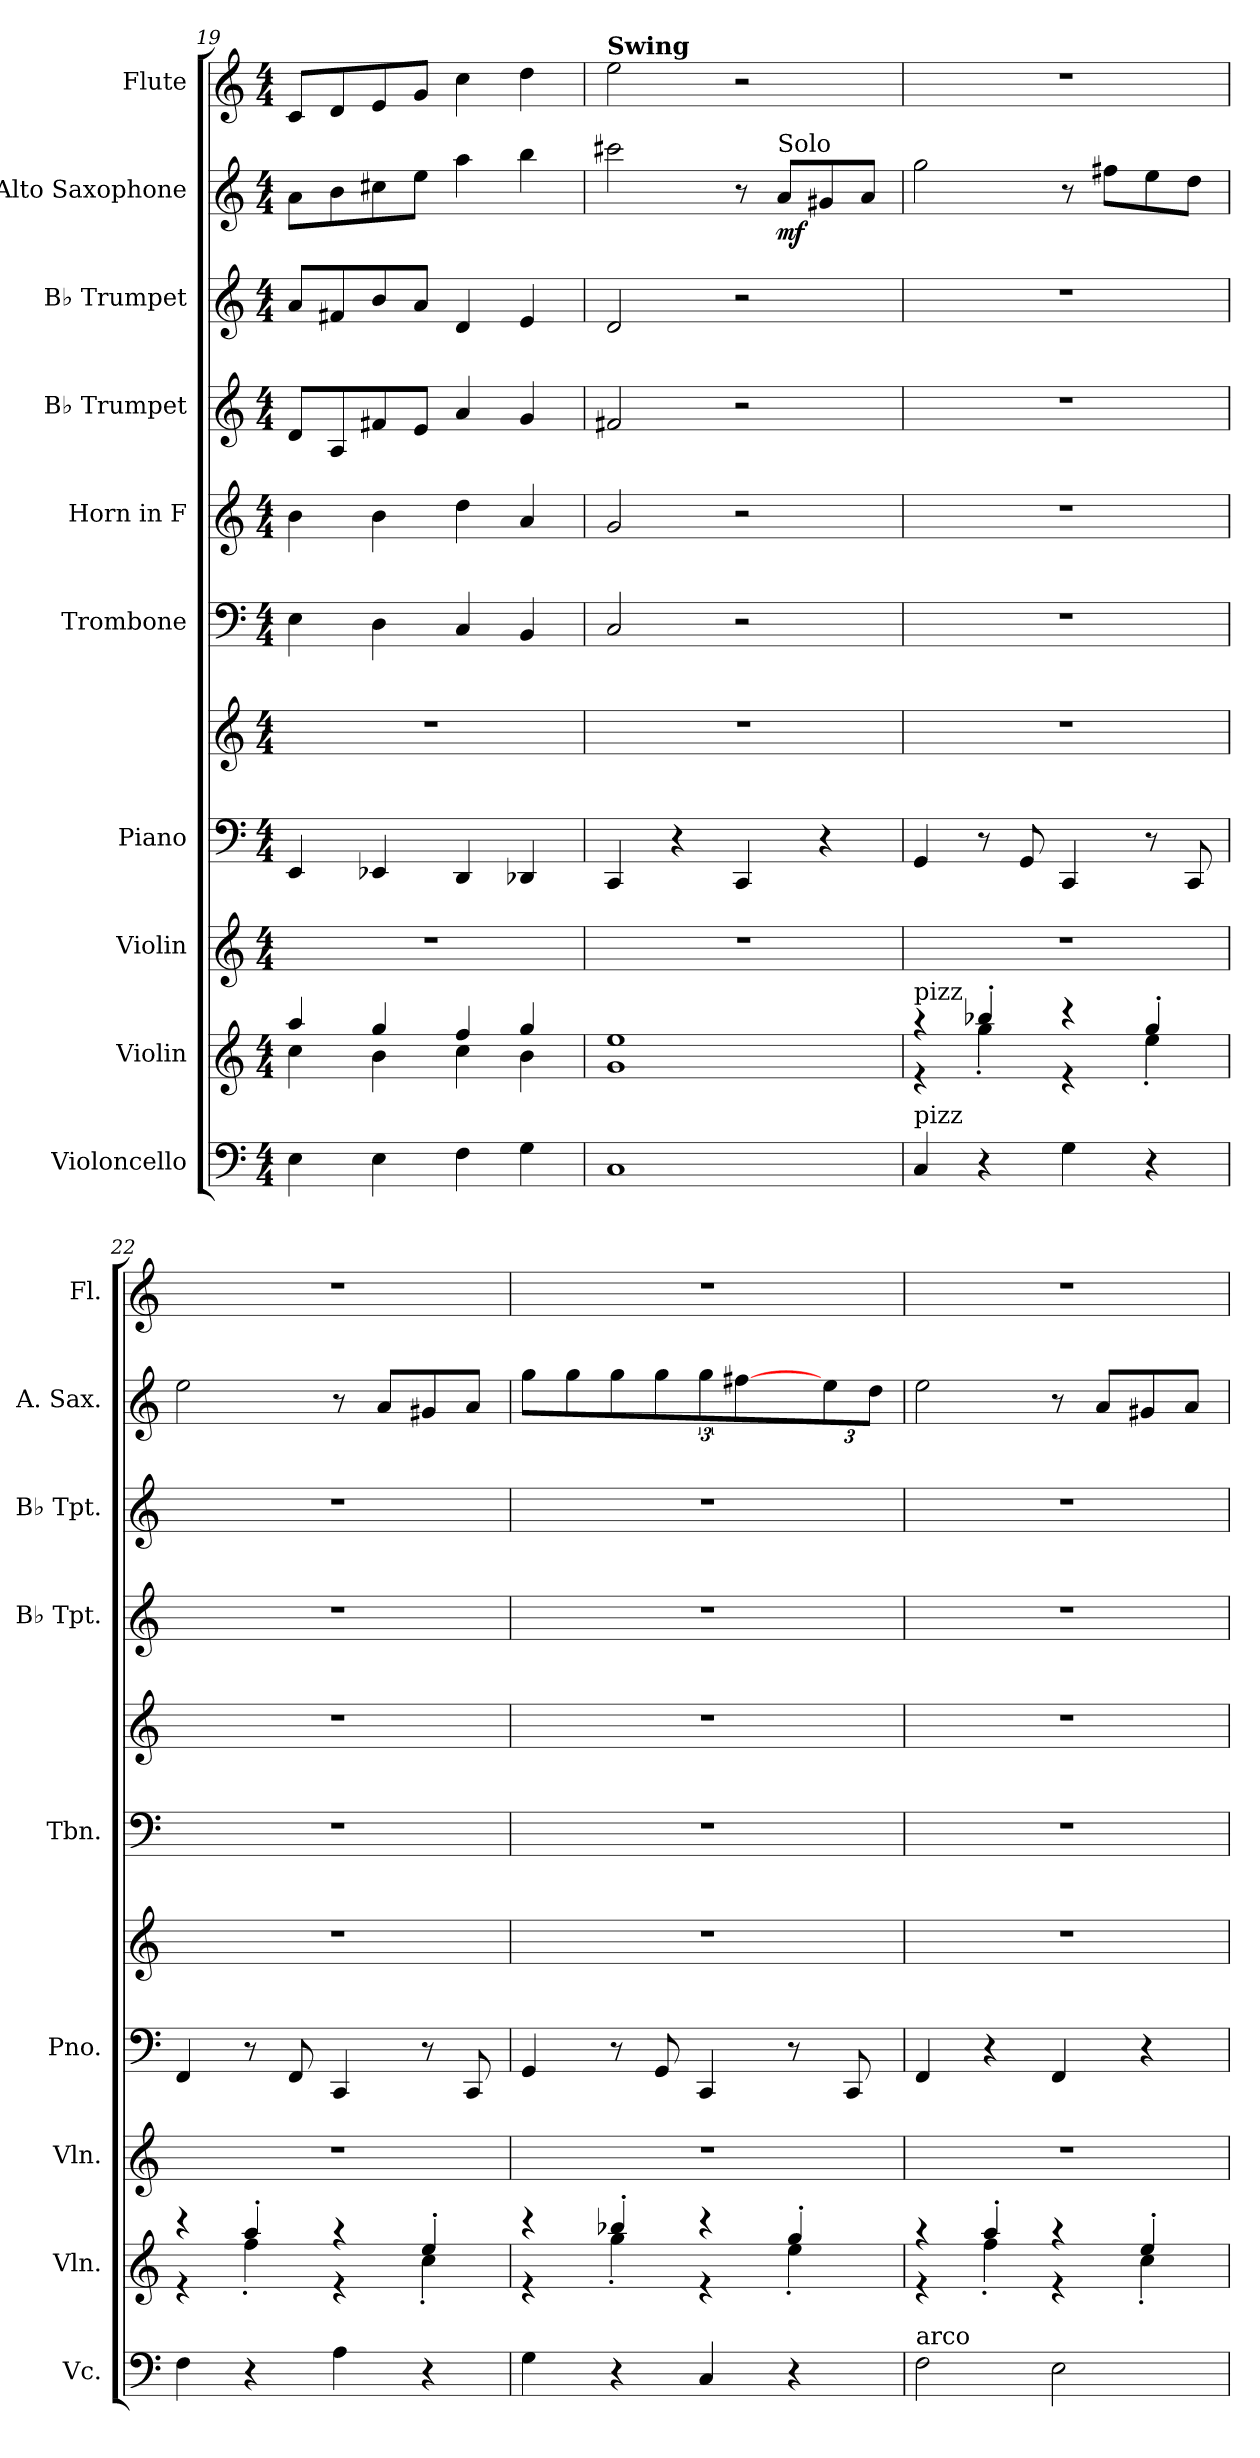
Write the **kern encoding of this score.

**kern	**kern	**kern	**kern	**kern	**kern	**kern	**kern	**kern	**kern	**dynam	**kern
*part10	*part9	*part8	*part7	*part7	*part6	*part5	*part4	*part3	*part2	*part2	*part1
*staff11	*staff10	*staff9	*staff8	*staff7	*staff6	*staff5	*staff4	*staff3	*staff2	*staff2	*staff1
*I"Violoncello	*I"Violin	*I"Violin	*I"Piano	*	*I"Trombone	*I"Horn in F	*I"B♭ Trumpet	*I"B♭ Trumpet	*I"Alto Saxophone	*	*I"Flute
*I'Vc.	*I'Vln.	*I'Vln.	*I'Pno.	*	*I'Tbn.	*	*I'B♭ Tpt.	*I'B♭ Tpt.	*I'A. Sax.	*	*I'Fl.
!!LO:PB:g=z
*clefF4	*clefG2	*clefG2	*clefF4	*clefG2	*clefF4	*clefG2	*clefG2	*clefG2	*clefG2	*	*clefG2
*	*	*	*	*	*	*ITrd4c7	*ITrd1c2	*ITrd1c2	*ITrd5c9	*	*
*k[]	*k[]	*k[]	*k[]	*k[]	*k[]	*k[b-]	*k[b-e-]	*k[b-e-]	*k[b-e-a-]	*	*k[]
*M4/4	*M4/4	*M4/4	*M4/4	*M4/4	*M4/4	*M4/4	*M4/4	*M4/4	*M4/4	*	*M4/4
=19	=19	=19	=19	=19	=19	=19	=19	=19	=19	=19	=19
*	*^	*	*	*	*	*	*	*	*	*	*
4E\	4aa/	4cc\	1r	4EE/	1r	4E\	4e\	8c/L	8g/L	8c\L	.	8c/L
.	.	.	.	.	.	.	.	8G/	8en/	8d\	.	8d/
4E\	4gg/	4b\	.	4EE-X/	.	4D\	4e\	8en/	8a/	8en\	.	8e/
.	.	.	.	.	.	.	.	8d/J	8g/J	8g\J	.	8g/J
4F\	4ff/	4cc\	.	4DD/	.	4C/	4g\	4g/	4c/	4cc\	.	4cc\
4G\	4gg/	4b\	.	4DD-X/	.	4BB/	4d/	4f/	4d/	4dd\	.	4dd\
=20	=20	=20	=20	=20	=20	=20	=20	=20	=20	=20	=20	=20
!	!	!	!	!	!	!	!	!	!	!	!	!LO:TX:a:B:t=Swing
1C	1ee	1g	1r	4CC/	1r	2C/	2c/	2en/	2c/	2een\	.	2ee\
.	.	.	.	4r	.	.	.	.	.	.	.	.
.	.	.	.	4CC/	.	2r	2r	2r	2r	8r	.	2r
!	!	!	!	!	!	!	!	!	!	!LO:TX:a:t=Solo	!	!
!	!	!	!	!	!	!	!	!	!	!	!LO:DY:b	!
.	.	.	.	.	.	.	.	.	.	8c/L	mf	.
.	.	.	.	4r	.	.	.	.	.	8Bn/	.	.
.	.	.	.	.	.	.	.	.	.	8c/J	.	.
=21	=21	=21	=21	=21	=21	=21	=21	=21	=21	=21	=21	=21
!	!LO:TX:a:t=pizz	!	!	!	!	!	!	!	!	!	!	!
!LO:TX:a:t=pizz	!	!	!	!	!	!	!	!	!	!	!	!
4C/	4r	4r	1r	4GG/	1r	1r	1r	1r	1r	2b-\	.	1r
4r	4bb-X'/	4gg'\	.	8r	.	.	.	.	.	.	.	.
.	.	.	.	8GG/	.	.	.	.	.	.	.	.
4G\	4r	4r	.	4CC/	.	.	.	.	.	8r	.	.
.	.	.	.	.	.	.	.	.	.	8an\L	.	.
4r	4gg'/	4ee'\	.	8r	.	.	.	.	.	8g\	.	.
.	.	.	.	8CC/	.	.	.	.	.	8f\J	.	.
=22	=22	=22	=22	=22	=22	=22	=22	=22	=22	=22	=22	=22
4F\	4r	4r	1r	4FF/	1r	1r	1r	1r	1r	2g\	.	1r
4r	4aa'/	4ff'\	.	8r	.	.	.	.	.	.	.	.
.	.	.	.	8FF/	.	.	.	.	.	.	.	.
4A\	4r	4r	.	4CC/	.	.	.	.	.	8r	.	.
.	.	.	.	.	.	.	.	.	.	8c/L	.	.
4r	4ee'/	4cc'\	.	8r	.	.	.	.	.	8Bn/	.	.
.	.	.	.	8CC/	.	.	.	.	.	8c/J	.	.
!!LO:PB:g=z
=23	=23	=23	=23	=23	=23	=23	=23	=23	=23	=23	=23	=23
4G\	4r	4r	1r	4GG/	1r	1r	1r	1r	1r	8b-\L	.	1r
.	.	.	.	.	.	.	.	.	.	8b-\	.	.
4r	4bb-X'/	4gg'\	.	8r	.	.	.	.	.	8b-\	.	.
.	.	.	.	8GG/	.	.	.	.	.	8b-\J	.	.
4C/	4r	4r	.	4CC/	.	.	.	.	.	12b-\	.	.
.	.	.	.	.	.	.	.	.	.	[4an\	.	.
4r	4gg'/	4ee'\	.	8r	.	.	.	.	.	.	.	.
*	*	*	*	*	*	*	*	*	*	*Xbrackettup	*	*
.	.	.	.	.	.	.	.	.	.	12g\	.	.
.	.	.	.	8CC/	.	.	.	.	.	.	.	.
.	.	.	.	.	.	.	.	.	.	12f\J	.	.
=24	=24	=24	=24	=24	=24	=24	=24	=24	=24	=24	=24	=24
!LO:TX:a:t=arco	!	!	!	!	!	!	!	!	!	!	!	!
2F\	4r	4r	1r	4FF/	1r	1r	1r	1r	1r	2g\	.	1r
.	4aa'/	4ff'\	.	4r	.	.	.	.	.	.	.	.
2E\	4r	4r	.	4FF/	.	.	.	.	.	8r	.	.
.	.	.	.	.	.	.	.	.	.	8c/L	.	.
.	4ee'/	4cc'\	.	4r	.	.	.	.	.	8Bn/	.	.
.	.	.	.	.	.	.	.	.	.	8c/J	.	.
*	*v	*v	*	*	*	*	*	*	*	*	*	*
=	=	=	=	=	=	=	=	=	=	=	=
*-	*-	*-	*-	*-	*-	*-	*-	*-	*-	*-	*-
